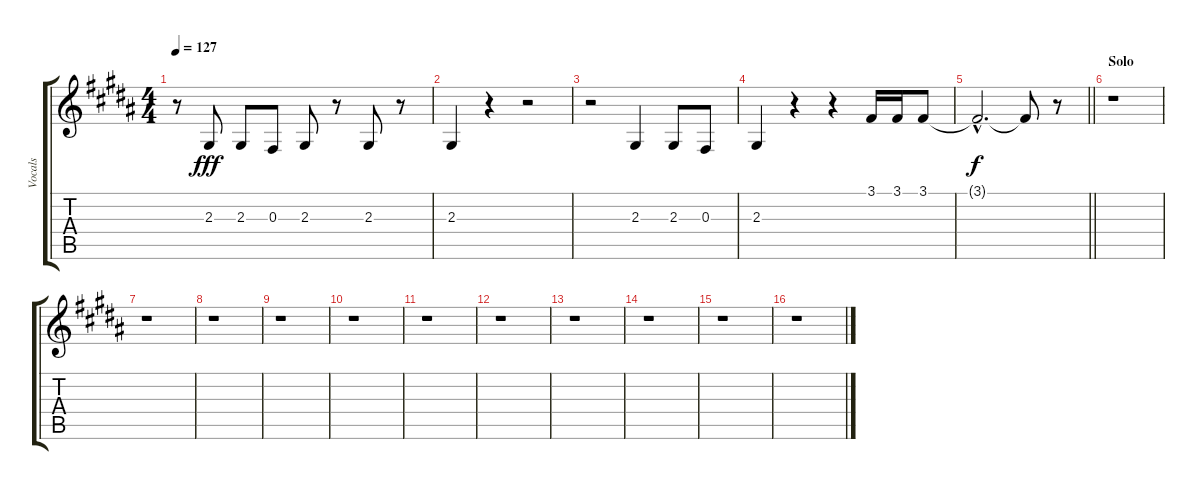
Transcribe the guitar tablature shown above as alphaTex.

\track ("Vocals" "Vocals") {instrument lead6voice}
\staff {score tabs}
\tuning (Eb4 Bb3 Gb3 Db3 Ab2 Eb2) {hide}
\ts (4 4)
\tempo 127
\clef g2
\ks b
r.8{dy fff} 2.3.8 2.3.8 0.3.8 2.3.8 r.8 2.3.8 r.8 |
2.3.4 r.4 r.2 |
r.2 2.3.4 2.3.8 0.3.8 |
2.3.4 r.4 r.4 3.1.16 3.1.16 3.1.8 |
\barLineRight lightlight
3.1{hac t}.2{d dy f} 3.1{t}.8 r.8 |
\section ("" "Solo")
r.1 |
r.1 |
r.1 |
r.1 |
r.1 |
r.1 |
r.1 |
r.1 |
r.1 |
r.1 |
r.1
